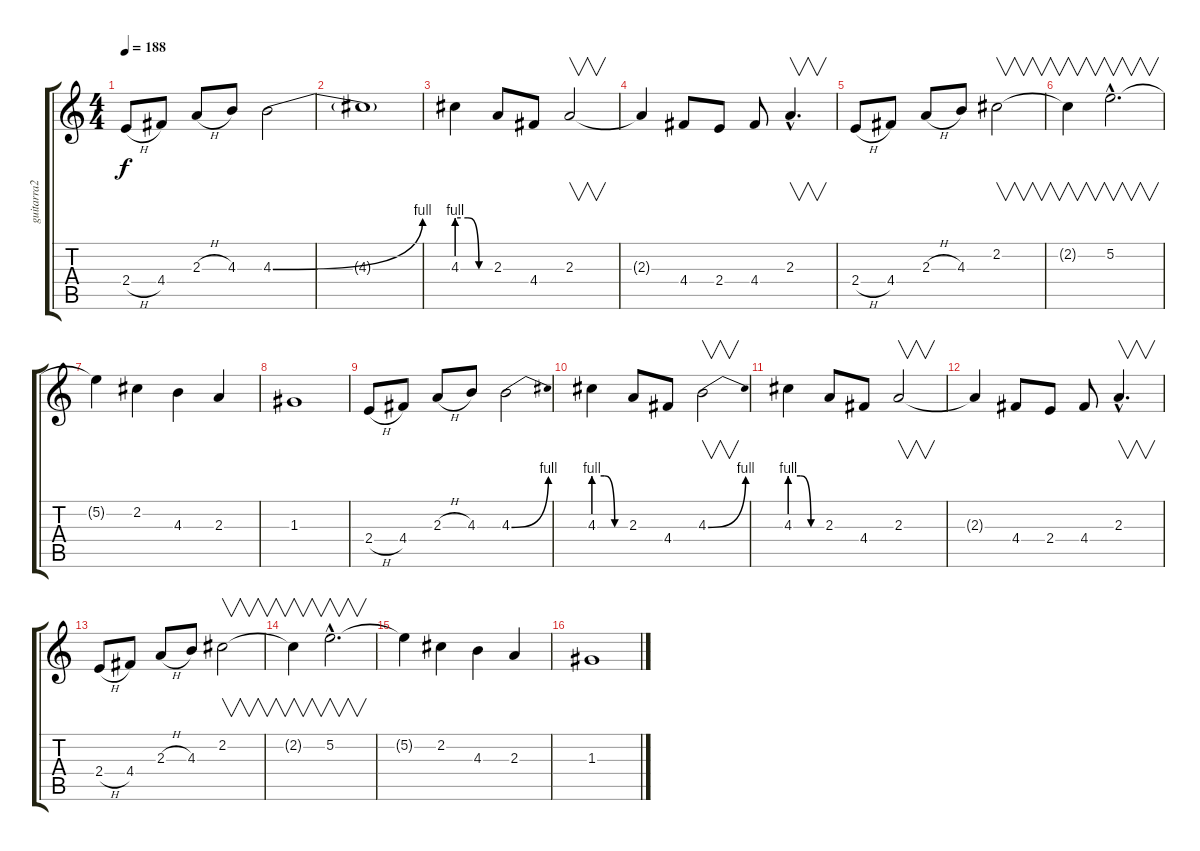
\track ("guitarra2" "guitarra2") {instrument distortionguitar}
\staff {score tabs}
\tuning (E4 B3 G3 D3 A2 E2) {hide}
\ts (4 4)
\tempo 188
\clef g2
\ks c
2.4{h}.8{dy f} 4.4.8 2.3{h}.8 4.3.8 4.3{be (bend 0 0 60 4)}.2 |
4.3{t}.1 |
4.3{be (custom 0 4 20 4 40 0 60 0)}.4 2.3.8 4.4.8 2.3.2{v} |
2.3{t}.4 4.4.8 2.4.8 4.4.8 2.3{hac}.4{v d} |
2.4{h}.8 4.4.8 2.3{h}.8 4.3.8 2.2.2{v} |
2.2{t}.4{v} 5.2{hac}.2{v d} |
5.2{t}.4 2.2.4 4.3.4 2.3.4 |
1.3.1 |
2.4{h}.8 4.4.8 2.3{h}.8 4.3.8 4.3{be (bend 0 0 60 4)}.2 |
4.3{be (custom 0 4 20 4 40 0 60 0)}.4 2.3.8 4.4.8 4.3{be (bend 0 0 60 4)}.2{v} |
4.3{be (custom 0 4 20 4 40 0 60 0)}.4 2.3.8 4.4.8 2.3.2{v} |
2.3{t}.4 4.4.8 2.4.8 4.4.8 2.3{hac}.4{v d} |
2.4{h}.8 4.4.8 2.3{h}.8 4.3.8 2.2.2{v} |
2.2{t}.4{v} 5.2{hac}.2{v d} |
5.2{t}.4 2.2.4 4.3.4 2.3.4 |
1.3.1
